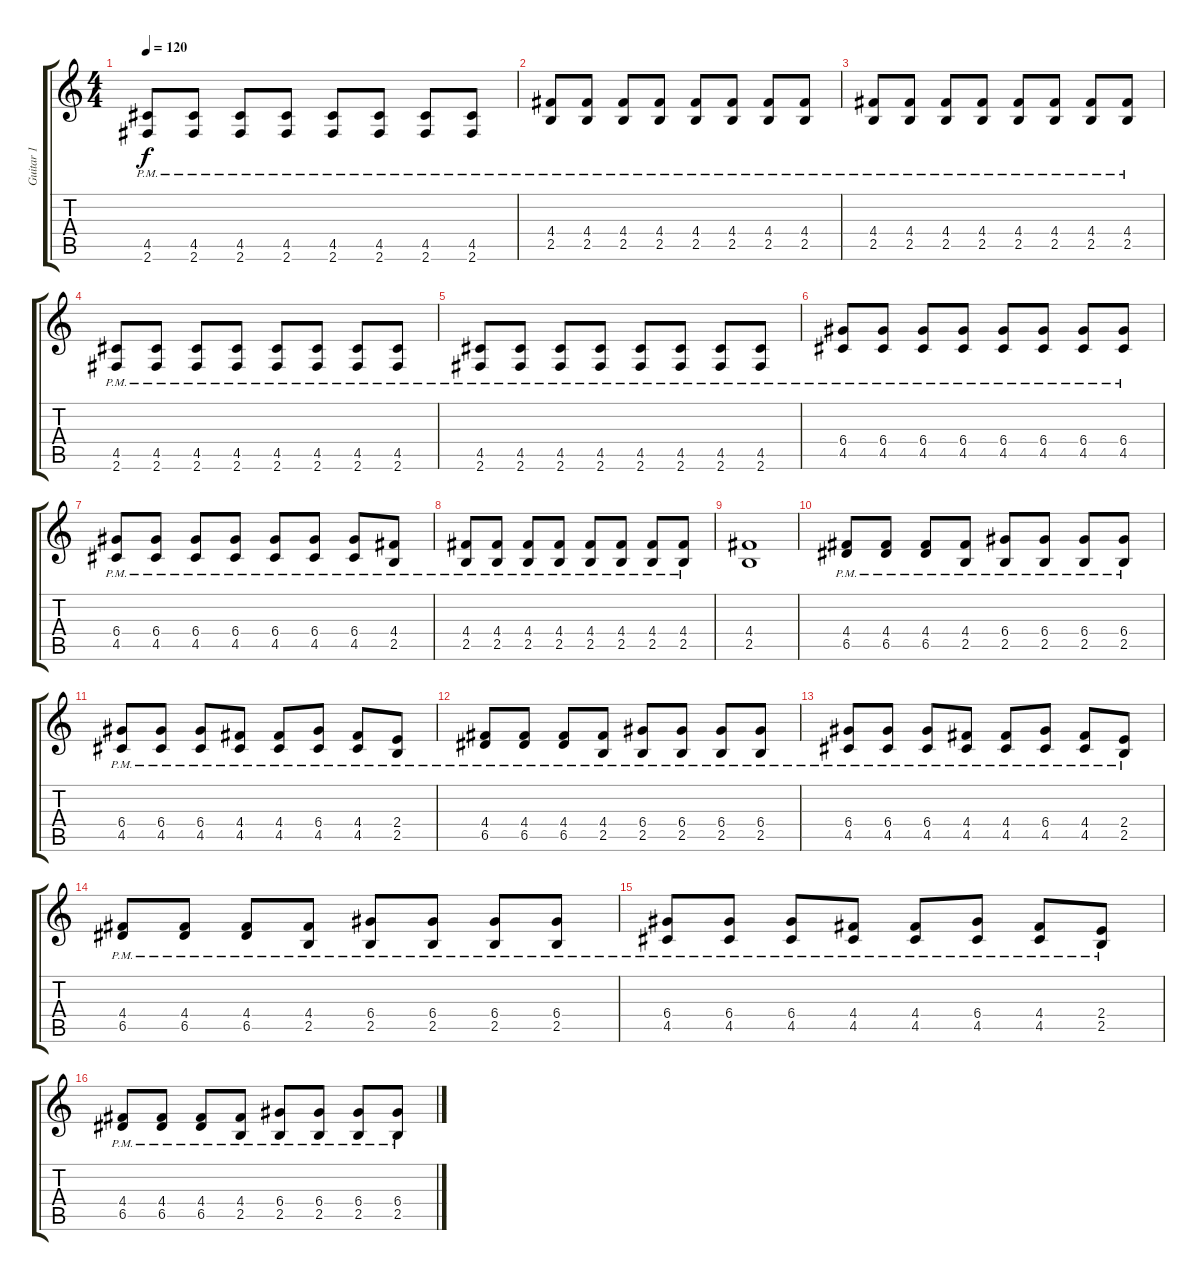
\track ("Guitar 1" "Guitar 1") {instrument distortionguitar}
\staff {score tabs}
\tuning (E4 B3 G3 D3 A2 E2) {hide}
\ts (4 4)
\tempo 120
\clef g2
\ks c
(4.5{pm} 2.6{pm}).8{dy f} (4.5{pm} 2.6{pm}).8 (4.5{pm} 2.6{pm}).8 (4.5{pm} 2.6{pm}).8 (4.5{pm} 2.6{pm}).8 (4.5{pm} 2.6{pm}).8 (4.5{pm} 2.6{pm}).8 (4.5{pm} 2.6{pm}).8 |
(4.4{pm} 2.5{pm}).8 (4.4{pm} 2.5{pm}).8 (4.4{pm} 2.5{pm}).8 (4.4{pm} 2.5{pm}).8 (4.4{pm} 2.5{pm}).8 (4.4{pm} 2.5{pm}).8 (4.4{pm} 2.5{pm}).8 (4.4{pm} 2.5{pm}).8 |
(4.4{pm} 2.5{pm}).8 (4.4{pm} 2.5{pm}).8 (4.4{pm} 2.5{pm}).8 (4.4{pm} 2.5{pm}).8 (4.4{pm} 2.5{pm}).8 (4.4{pm} 2.5{pm}).8 (4.4{pm} 2.5{pm}).8 (4.4{pm} 2.5{pm}).8 |
(4.5{pm} 2.6{pm}).8 (4.5{pm} 2.6{pm}).8 (4.5{pm} 2.6{pm}).8 (4.5{pm} 2.6{pm}).8 (4.5{pm} 2.6{pm}).8 (4.5{pm} 2.6{pm}).8 (4.5{pm} 2.6{pm}).8 (4.5{pm} 2.6{pm}).8 |
(4.5{pm} 2.6{pm}).8 (4.5{pm} 2.6{pm}).8 (4.5{pm} 2.6{pm}).8 (4.5{pm} 2.6{pm}).8 (4.5{pm} 2.6{pm}).8 (4.5{pm} 2.6{pm}).8 (4.5{pm} 2.6{pm}).8 (4.5{pm} 2.6{pm}).8 |
(6.4{pm} 4.5{pm}).8 (6.4{pm} 4.5{pm}).8 (6.4{pm} 4.5{pm}).8 (6.4{pm} 4.5{pm}).8 (6.4{pm} 4.5{pm}).8 (6.4{pm} 4.5{pm}).8 (6.4{pm} 4.5{pm}).8 (6.4{pm} 4.5{pm}).8 |
(6.4{pm} 4.5{pm}).8 (6.4{pm} 4.5{pm}).8 (6.4{pm} 4.5{pm}).8 (6.4{pm} 4.5{pm}).8 (6.4{pm} 4.5{pm}).8 (6.4{pm} 4.5{pm}).8 (6.4{pm} 4.5{pm}).8 (4.4{pm} 2.5{pm}).8 |
(4.4{pm} 2.5{pm}).8 (4.4{pm} 2.5{pm}).8 (4.4{pm} 2.5{pm}).8 (4.4{pm} 2.5{pm}).8 (4.4{pm} 2.5{pm}).8 (4.4{pm} 2.5{pm}).8 (4.4{pm} 2.5{pm}).8 (4.4{pm} 2.5{pm}).8 |
(4.4 2.5).1 |
(4.4{pm} 6.5{pm}).8 (4.4{pm} 6.5{pm}).8 (4.4{pm} 6.5{pm}).8 (4.4{pm} 2.5{pm}).8 (6.4{pm} 2.5{pm}).8 (6.4{pm} 2.5{pm}).8 (6.4{pm} 2.5{pm}).8 (6.4{pm} 2.5{pm}).8 |
(6.4{pm} 4.5{pm}).8 (6.4{pm} 4.5{pm}).8 (6.4{pm} 4.5{pm}).8 (4.4{pm} 4.5{pm}).8 (4.4{pm} 4.5{pm}).8 (6.4{pm} 4.5{pm}).8 (4.4{pm} 4.5{pm}).8 (2.4{pm} 2.5{pm}).8 |
(4.4{pm} 6.5{pm}).8 (4.4{pm} 6.5{pm}).8 (4.4{pm} 6.5{pm}).8 (4.4{pm} 2.5{pm}).8 (6.4{pm} 2.5{pm}).8 (6.4{pm} 2.5{pm}).8 (6.4{pm} 2.5{pm}).8 (6.4{pm} 2.5{pm}).8 |
(6.4{pm} 4.5{pm}).8 (6.4{pm} 4.5{pm}).8 (6.4{pm} 4.5{pm}).8 (4.4{pm} 4.5{pm}).8 (4.4{pm} 4.5{pm}).8 (6.4{pm} 4.5{pm}).8 (4.4{pm} 4.5{pm}).8 (2.4{pm} 2.5{pm}).8 |
(4.4{pm} 6.5{pm}).8 (4.4{pm} 6.5{pm}).8 (4.4{pm} 6.5{pm}).8 (4.4{pm} 2.5{pm}).8 (6.4{pm} 2.5{pm}).8 (6.4{pm} 2.5{pm}).8 (6.4{pm} 2.5{pm}).8 (6.4{pm} 2.5{pm}).8 |
(6.4{pm} 4.5{pm}).8 (6.4{pm} 4.5{pm}).8 (6.4{pm} 4.5{pm}).8 (4.4{pm} 4.5{pm}).8 (4.4{pm} 4.5{pm}).8 (6.4{pm} 4.5{pm}).8 (4.4{pm} 4.5{pm}).8 (2.4{pm} 2.5{pm}).8 |
(4.4{pm} 6.5{pm}).8 (4.4{pm} 6.5{pm}).8 (4.4{pm} 6.5{pm}).8 (4.4{pm} 2.5{pm}).8 (6.4{pm} 2.5{pm}).8 (6.4{pm} 2.5{pm}).8 (6.4{pm} 2.5{pm}).8 (6.4{pm} 2.5{pm}).8
